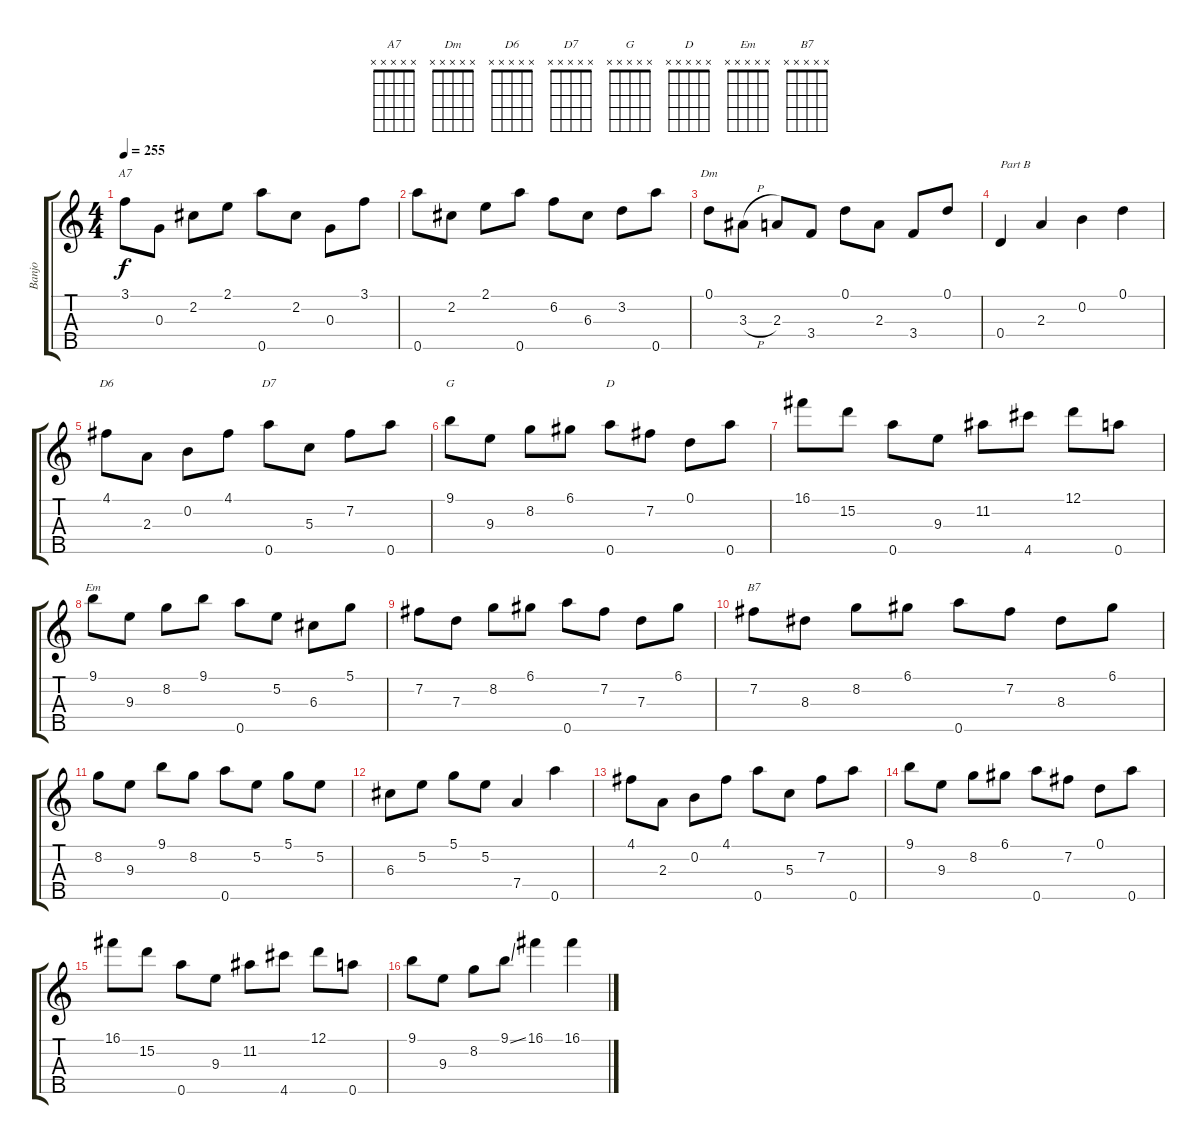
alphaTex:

\track ("Banjo" "Banjo") {instrument banjo}
\staff {score tabs}
\tuning (D4 B3 G3 D3 A4) {hide}
\displaytranspose 12
\chord ("A7" x x x x x) {firstfret 0}
\chord ("Dm" x x x x x) {firstfret 0}
\chord ("D6" x x x x x) {firstfret 0}
\chord ("D7" x x x x x) {firstfret 0}
\chord ("G" x x x x x) {firstfret 0}
\chord ("D" x x x x x) {firstfret 0}
\chord ("Em" x x x x x) {firstfret 0}
\chord ("B7" x x x x x) {firstfret 0}
\ts (4 4)
\tempo 255
\clef g2
\ks c
3.1.8{ch "A7" dy f} 0.3.8 2.2.8 2.1.8 0.5.8 2.2.8 0.3.8 3.1.8 |
0.5.8 2.2.8 2.1.8 0.5.8 6.2.8 6.3.8 3.2.8 0.5.8 |
0.1.8{ch "Dm"} 3.3{h}.8 2.3.8 3.4.8 0.1.8 2.3.8 3.4.8 0.1.8 |
0.4.4{txt "Part B"} 2.3.4 0.2.4 0.1.4 |
4.1.8{ch "D6"} 2.3.8 0.2.8 4.1.8 0.5.8{ch "D7"} 5.3.8 7.2.8 0.5.8 |
9.1.8{ch "G"} 9.3.8 8.2.8 6.1.8 0.5.8{ch "D"} 7.2.8 0.1.8 0.5.8 |
16.1.8 15.2.8 0.5.8 9.3.8 11.2.8 4.5.8 12.1.8 0.5.8 |
9.1.8{ch "Em"} 9.3.8 8.2.8 9.1.8 0.5.8 5.2.8 6.3.8 5.1.8 |
7.2.8 7.3.8 8.2.8 6.1.8 0.5.8 7.2.8 7.3.8 6.1.8 |
7.2.8{ch "B7"} 8.3.8 8.2.8 6.1.8 0.5.8 7.2.8 8.3.8 6.1.8 |
8.2.8 9.3.8 9.1.8 8.2.8 0.5.8 5.2.8 5.1.8 5.2.8 |
6.3.8 5.2.8 5.1.8 5.2.8 7.4.4 0.5.4 |
4.1.8 2.3.8 0.2.8 4.1.8 0.5.8 5.3.8 7.2.8 0.5.8 |
9.1.8 9.3.8 8.2.8 6.1.8 0.5.8 7.2.8 0.1.8 0.5.8 |
16.1.8 15.2.8 0.5.8 9.3.8 11.2.8 4.5.8 12.1.8 0.5.8 |
9.1.8 9.3.8 8.2.8 9.1{ss}.8 16.1.4 16.1.4
